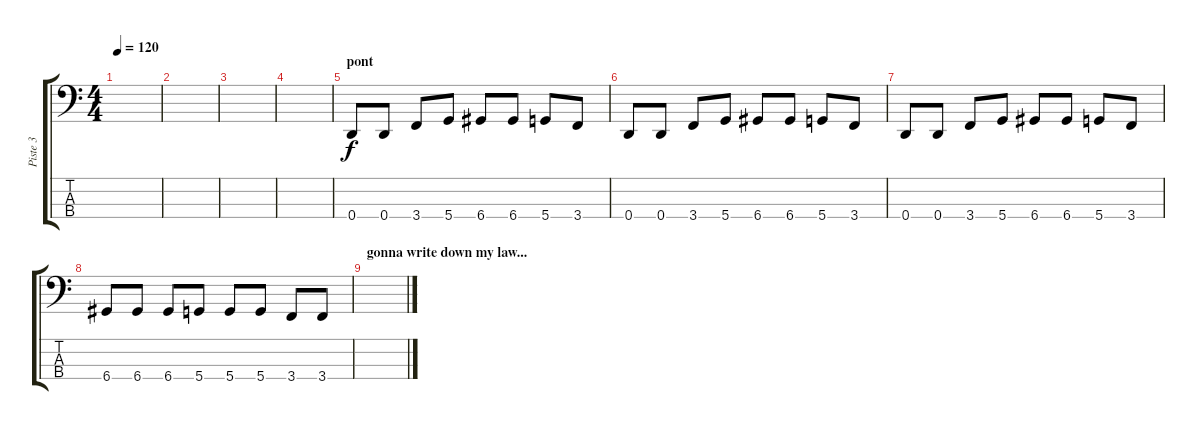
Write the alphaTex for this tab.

\track ("Piste 3" "Piste 3") {instrument electricbasspick}
\staff {score tabs}
\tuning (G2 D2 A1 D1) {hide}
\ts (4 4)
\tempo 120
\clef f4
\ks c
|
|
|
|
\section ("" "pont")
0.4.8 0.4.8 3.4.8 5.4.8 6.4.8 6.4.8 5.4.8 3.4.8 |
0.4.8 0.4.8 3.4.8 5.4.8 6.4.8 6.4.8 5.4.8 3.4.8 |
0.4.8 0.4.8 3.4.8 5.4.8 6.4.8 6.4.8 5.4.8 3.4.8 |
6.4.8 6.4.8 6.4.8 5.4.8 5.4.8 5.4.8 3.4.8 3.4.8 |
\section ("" "gonna write down my law...")
